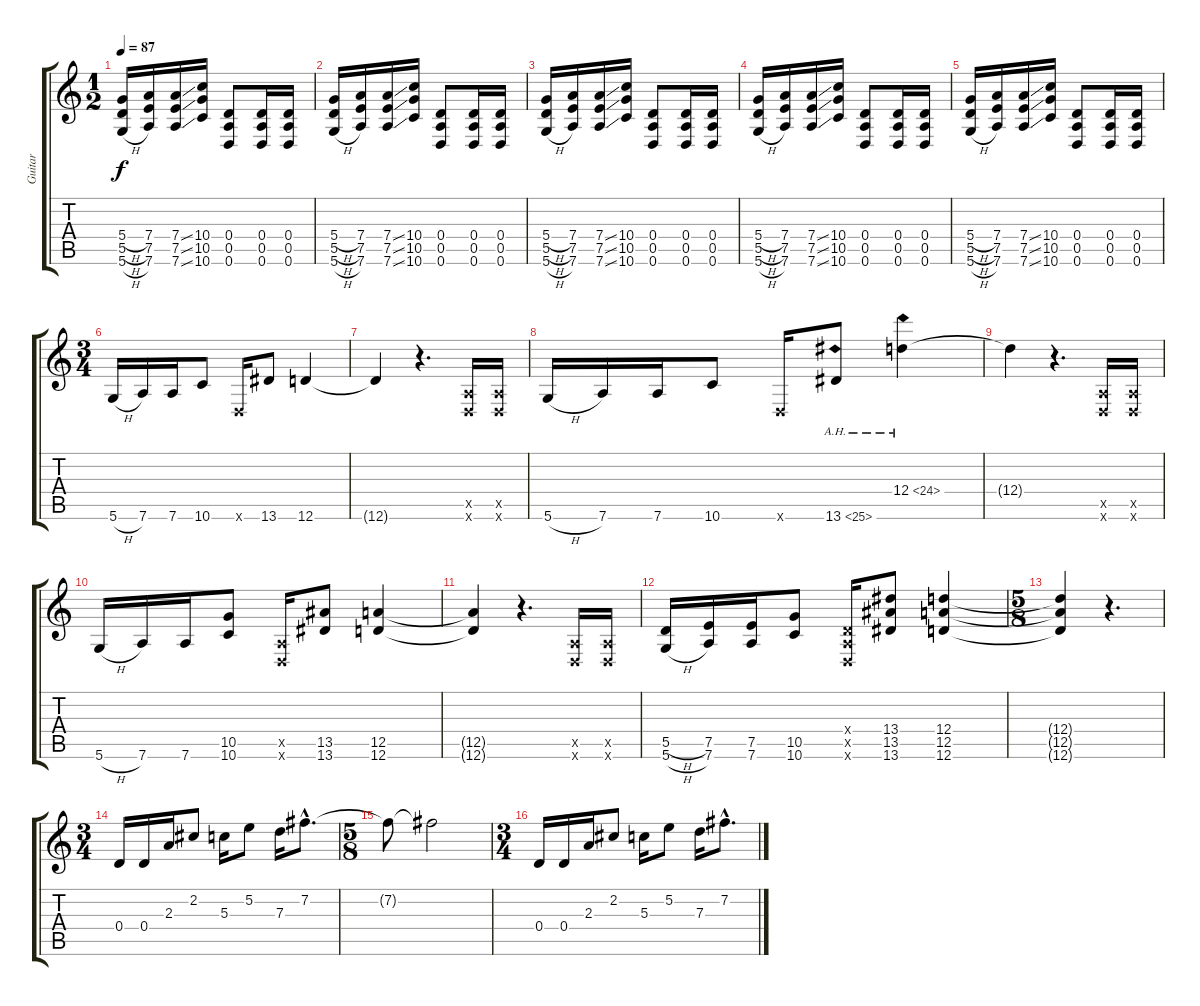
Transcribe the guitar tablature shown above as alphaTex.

\track ("Guitar" "Guitar") {instrument overdrivenguitar}
\staff {score tabs}
\tuning (E4 B3 G3 D3 A2 D2) {hide}
\ts (1 2)
\tempo 87
\clef g2
\ks c
(5.4{h} 5.5{h} 5.6{h}).16{dy f} (7.4 7.5 7.6).16 (7.4{ss} 7.5{ss} 7.6{ss}).16 (10.4 10.5 10.6).16 (0.4 0.5 0.6).8 (0.4 0.5 0.6).16 (0.4 0.5 0.6).16 |
(5.4{h} 5.5{h} 5.6{h}).16 (7.4 7.5 7.6).16 (7.4{ss} 7.5{ss} 7.6{ss}).16 (10.4 10.5 10.6).16 (0.4 0.5 0.6).8 (0.4 0.5 0.6).16 (0.4 0.5 0.6).16 |
(5.4{h} 5.5{h} 5.6{h}).16 (7.4 7.5 7.6).16 (7.4{ss} 7.5{ss} 7.6{ss}).16 (10.4 10.5 10.6).16 (0.4 0.5 0.6).8 (0.4 0.5 0.6).16 (0.4 0.5 0.6).16 |
(5.4{h} 5.5{h} 5.6{h}).16 (7.4 7.5 7.6).16 (7.4{ss} 7.5{ss} 7.6{ss}).16 (10.4 10.5 10.6).16 (0.4 0.5 0.6).8 (0.4 0.5 0.6).16 (0.4 0.5 0.6).16 |
(5.4{h} 5.5{h} 5.6{h}).16 (7.4 7.5 7.6).16 (7.4{ss} 7.5{ss} 7.6{ss}).16 (10.4 10.5 10.6).16 (0.4 0.5 0.6).8 (0.4 0.5 0.6).16 (0.4 0.5 0.6).16 |
\ts (3 4)
5.6{h}.16{instrument overdrivenguitar} 7.6.16 7.6.16 10.6.8 0.6{x}.16 13.6.8 12.6.4 |
12.6{t}.4 r.4{d} (0.5{x} 0.6{x}).16 (0.5{x} 0.6{x}).16 |
5.6{h}.16 7.6.16 7.6.16 10.6.8 0.6{x}.16 13.6{ah 12}.8 12.4{ah 12}.4 |
12.4{t}.4 r.4{d} (0.5{x} 0.6{x}).16 (0.5{x} 0.6{x}).16 |
5.6{h}.16 7.6.16 7.6.16 (10.5 10.6).8 (0.5{x} 0.6{x}).16 (13.5 13.6).8 (12.5 12.6).4 |
(12.5{t} 12.6{t}).4 r.4{d} (0.5{x} 0.6{x}).16 (0.5{x} 0.6{x}).16 |
(5.5{h} 5.6{h}).16 (7.5 7.6).16 (7.5 7.6).16 (10.5 10.6).8 (0.4{x} 0.5{x} 0.6{x}).16 (13.4 13.5 13.6).8 (12.4 12.5 12.6).4 |
\ts (5 8)
(12.4{t} 12.5{t} 12.6{t}).4 r.4{d} |
\ts (3 4)
0.4.16 0.4.16 2.3.16 2.2.8 5.3.16 5.2.8 7.3.16 7.2{hac}.8{d} |
\ts (5 8)
7.2{t}.8 7.2{t}.2 |
\ts (3 4)
0.4.16 0.4.16 2.3.16 2.2.8 5.3.16 5.2.8 7.3.16 7.2{hac}.8{d}
